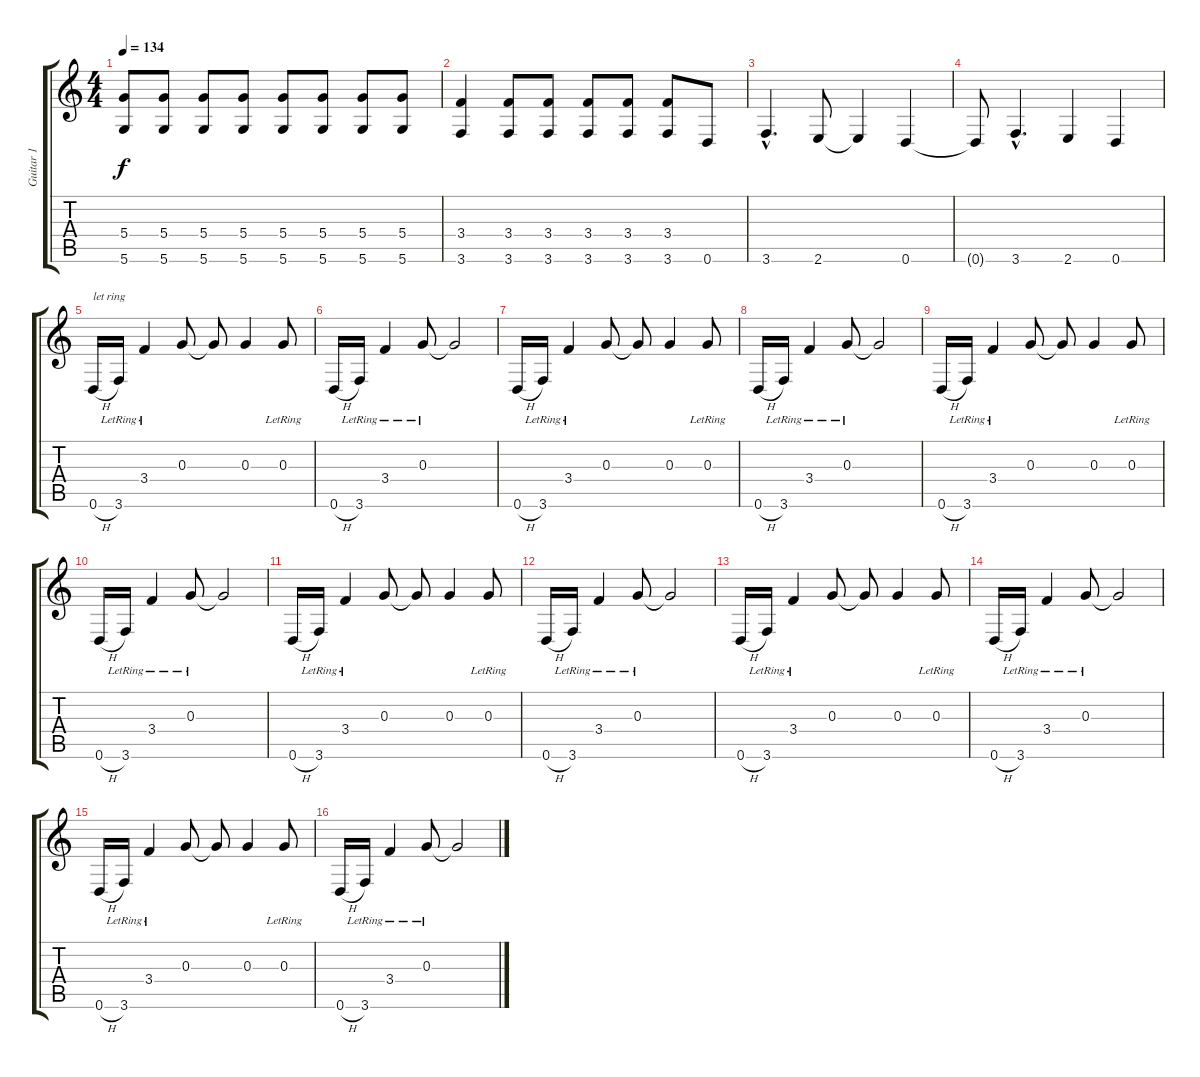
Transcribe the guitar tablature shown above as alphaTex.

\track ("Guitar 1" "Guitar 1") {instrument overdrivenguitar}
\staff {score tabs}
\tuning (E4 B3 G3 D3 G2 D2) {hide}
\ts (4 4)
\tempo 134
\clef g2
\ks c
(5.4 5.6).8{dy f} (5.4 5.6).8 (5.4 5.6).8 (5.4 5.6).8 (5.4 5.6).8 (5.4 5.6).8 (5.4 5.6).8 (5.4 5.6).8 |
(3.4 3.6).4 (3.4 3.6).8 (3.4 3.6).8 (3.4 3.6).8 (3.4 3.6).8 (3.4 3.6).8 0.6.8 |
3.6{hac}.4{d} 2.6.8 2.6{t}.4 0.6.4 |
0.6{t}.8 3.6{hac}.4{d} 2.6.4 0.6.4 |
0.6{h}.16{txt "let ring"} 3.6{lr}.16 3.4{lr}.4 0.3.8 0.3{t}.8 0.3.4 0.3{lr}.8 |
0.6{h}.16 3.6{lr}.16 3.4{lr}.4 0.3{lr}.8 0.3{t}.2 |
0.6{h}.16 3.6{lr}.16 3.4{lr}.4 0.3.8 0.3{t}.8 0.3.4 0.3{lr}.8 |
0.6{h}.16 3.6{lr}.16 3.4{lr}.4 0.3{lr}.8 0.3{t}.2 |
0.6{h}.16 3.6{lr}.16 3.4{lr}.4 0.3.8 0.3{t}.8 0.3.4 0.3{lr}.8 |
0.6{h}.16 3.6{lr}.16 3.4{lr}.4 0.3{lr}.8 0.3{t}.2 |
0.6{h}.16 3.6{lr}.16 3.4{lr}.4 0.3.8 0.3{t}.8 0.3.4 0.3{lr}.8 |
0.6{h}.16 3.6{lr}.16 3.4{lr}.4 0.3{lr}.8 0.3{t}.2 |
0.6{h}.16 3.6{lr}.16 3.4{lr}.4 0.3.8 0.3{t}.8 0.3.4 0.3{lr}.8 |
0.6{h}.16 3.6{lr}.16 3.4{lr}.4 0.3{lr}.8 0.3{t}.2 |
0.6{h}.16 3.6{lr}.16 3.4{lr}.4 0.3.8 0.3{t}.8 0.3.4 0.3{lr}.8 |
0.6{h}.16 3.6{lr}.16 3.4{lr}.4 0.3{lr}.8 0.3{t}.2
